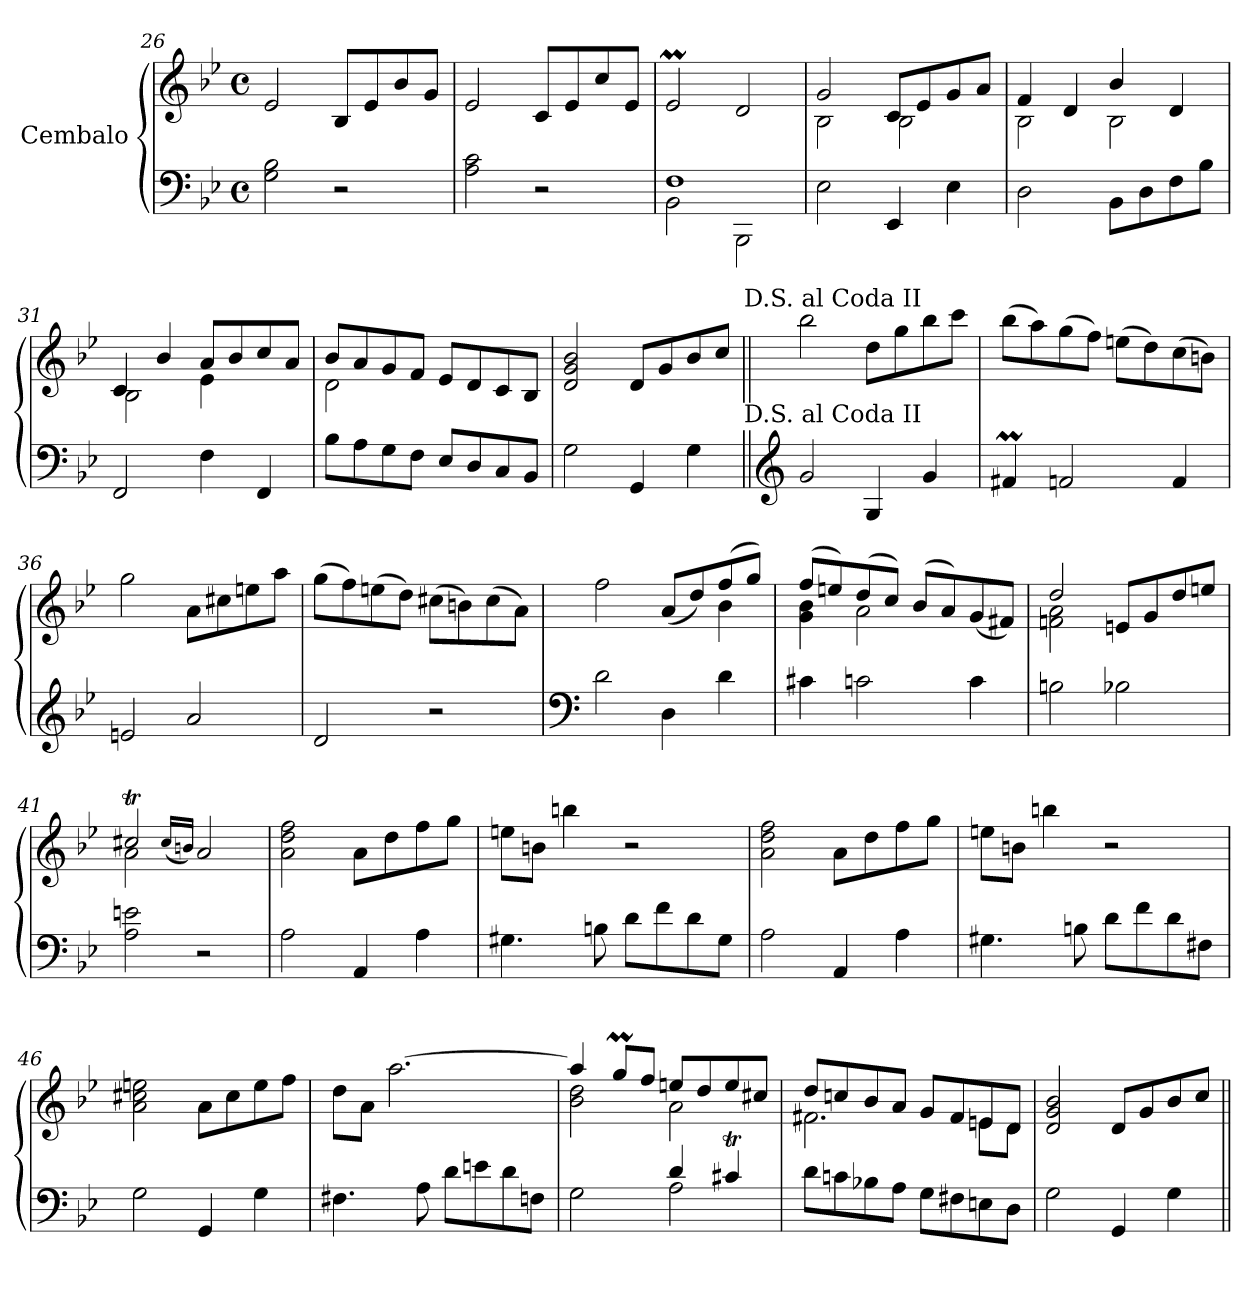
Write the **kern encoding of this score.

**kern	**kern
*part1	*part1
*staff2	*staff1
*I"Cembalo	*
*clefF4	*clefG2
*k[b-e-]	*k[b-e-]
*M4/4	*M4/4
*met(c)	*met(c)
=26	=26
2G\ 2B-\	2e-/
2r	8B-/L
.	8e-/
.	8b-/
.	8g/J
=27	=27
2A\ 2c\	2e-/
2r	8c/L
.	8e-/
.	8cc/
.	8e-/J
=28	=28
*^	*
1F	2BB-\	2e-M/
.	2BBB-\	2d/
*v	*v	*
=29	=29
*	*^
2E-\	2g/	2B-\
4EE-/	8c/L	2B-\
.	8e-/	.
4E-\	8g/	.
.	8a/J	.
!!LO:LB:g=z	!!
=30	=30	=30
2D\	4f/	2B-\
.	4d/	.
8BB-\L	4b-/	2B-\
8D\	.	.
8F\	4d/	.
8B-\J	.	.
=31	=31	=31
2FF/	4c/	2B-\
.	4b-/	.
4F\	8a/L	4e-\
.	8b-/	.
4FF/	8cc/	4ryy
.	8a/J	.
=32	=32	=32
8B-\L	8b-/L	2d\
8A\	8a/	.
8G\	8g/	.
8F\J	8f/J	.
8E-/L	8e-/L	2rddyy
8D/	8d/	.
8C/	8c/	.
8BB-/J	8B-/J	.
*	*v	*v
=33	=33
2G\	2d/ 2g/ 2b-/
4GG/	8d/L
.	8g/
4G\	8b-/
.	8cc/J
!	!LO:TX:a:t=D.S. al Coda II
!LO:TX:a:t=D.S. al Coda II	!
=34||	=34||
*clefG2	*
2g/	2bb-\
4G/	8dd\L
.	8gg\
4g/	8bb-\
.	8ccc\J
!!LO:LB:g=z
=35	=35
4f#Xm/	(8bb-\L
.	8aa\)
2fn/	(8gg\
.	8ff\J)
.	(8een\L
.	8dd\)
4f/	(8cc\
.	8bn\J)
=36	=36
2en/	2gg\
2a/	8a\L
.	8cc#X\
.	8een\
.	8aa\J
=37	=37
2d/	(8gg\L
.	8ff\)
.	(8een\
.	8dd\J)
2r	(8cc#X\L
.	8bn\)
.	(8cc#\
.	8a\J)
=38	=38
*clefF4	*
*	*^
2d\	2ff\	2.ryy
4D\	(8a/L	.
.	8dd/)	.
4d\	(8ff/	4b-\
.	8gg/J)	.
!!LO:LB:g=z	!!
=39	=39	=39
4c#X\	(8ff/L	4g\ 4b-\
.	8een/)	.
2cn\	(8dd/	2a\
.	8cc/J)	.
.	(8b-/L	.
.	8a/)	.
4c\	(8g/	4ryy
.	8f#X/J)	.
=40	=40	=40
2Bn\	2dd/	2fn\ 2a\
2B-X\	8en/L	2ryy
.	8g/	.
.	8dd/	.
.	8een/J	.
=41	=41	=41
2A\ 2en\	2cc#Xt/	2a\
.	(16qcc#/LL	.
.	16qbn/JJ)	.
2r	2a/	2ryy
*	*v	*v
=42	=42
2A\	2a\ 2dd\ 2ff\
4AA/	8a\L
.	8dd\
4A\	8ff\
.	8gg\J
!!LO:LB:g=z
=43	=43
4.G#X\	8een\L
.	8bn\J
.	4bbn\
8Bn\	.
8d\L	2r
8f\	.
8d\	.
8G#\J	.
=44	=44
2A\	2a\ 2dd\ 2ff\
4AA/	8a\L
.	8dd\
4A\	8ff\
.	8gg\J
=45	=45
4.G#X\	8een\L
.	8bn\J
.	4bbn\
8Bn\	.
8d\L	2r
8f\	.
8d\	.
8F#X\J	.
=46	=46
2G\	2a\ 2cc#X\ 2een\
4GG/	8a\L
.	8cc#\
4G\	8ee\
.	8ff\J
!!LO:LB:g=z
=47	=47
4.F#X\	8dd\L
.	8a\J
.	[2.aa\
8A\	.
8d\L	.
8en\	.
8d\	.
8Fn\J	.
=48	=48
*^	*^
2ryy	2G\	4aa/]	2b-\ 2dd\
.	.	8ggM/L	.
.	.	8ff/J	.
4d/	2A\	8een/L	2a\
.	.	8dd/	.
4c#Xt/	.	8ee/	.
.	.	8cc#X/J	.
*v	*v	*	*
=49	=49	=49
8d\L	8dd/L	2.f#X\
8cn\	8ccn/	.
8B-X\	8b-/	.
8A\J	8a/J	.
8G\L	8g/L	.
8F#X\	8f#/	.
8En\	8en/	8e\L
8D\J	8d/J	8d\J
*	*v	*v
=50	=50
2G\	2d/ 2g/ 2b-/
4GG/	8d/L
.	8g/
4G\	8b-/
.	8cc/J
=||	=||
*-	*-
